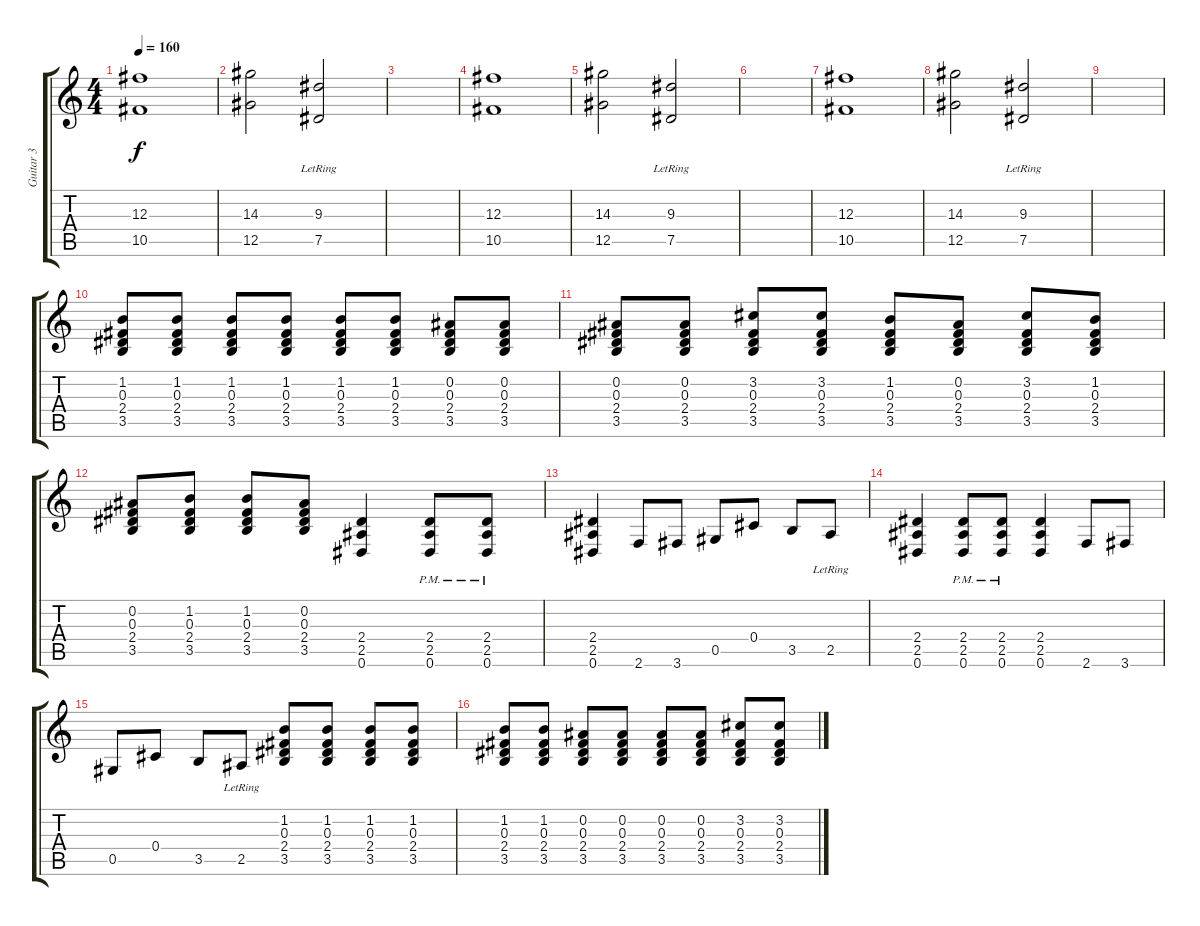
\track ("Guitar 3" "Guitar 3") {instrument distortionguitar}
\staff {score tabs}
\tuning (Eb4 Bb3 Gb3 Db3 Ab2 Eb2) {hide}
\ts (4 4)
\tempo 160
\clef g2
\ks c
(12.3 10.5).1{dy f} |
(14.3 12.5).2 (9.3{lr} 7.5{lr}).2 |
|
(12.3 10.5).1 |
(14.3 12.5).2 (9.3{lr} 7.5{lr}).2 |
|
(12.3 10.5).1 |
(14.3 12.5).2 (9.3{lr} 7.5{lr}).2 |
|
(1.2 0.3 2.4 3.5).8 (1.2 0.3 2.4 3.5).8 (1.2 0.3 2.4 3.5).8 (1.2 0.3 2.4 3.5).8 (1.2 0.3 2.4 3.5).8 (1.2 0.3 2.4 3.5).8 (0.2 0.3 2.4 3.5).8 (0.2 0.3 2.4 3.5).8 |
(0.2 0.3 2.4 3.5).8 (0.2 0.3 2.4 3.5).8 (3.2 0.3 2.4 3.5).8 (3.2 0.3 2.4 3.5).8 (1.2 0.3 2.4 3.5).8 (0.2 0.3 2.4 3.5).8 (3.2 0.3 2.4 3.5).8 (1.2 0.3 2.4 3.5).8 |
(0.2 0.3 2.4 3.5).8 (1.2 0.3 2.4 3.5).8 (1.2 0.3 2.4 3.5).8 (0.2 0.3 2.4 3.5).8 (2.4 2.5 0.6).4 (2.4{pm} 2.5{pm} 0.6{pm}).8 (2.4{pm} 2.5{pm} 0.6{pm}).8 |
(2.4 2.5 0.6).4 2.6.8 3.6.8 0.5.8 0.4.8 3.5.8 2.5{lr}.8 |
(2.4 2.5 0.6).4 (2.4{pm} 2.5{pm} 0.6{pm}).8 (2.4{pm} 2.5{pm} 0.6{pm}).8 (2.4 2.5 0.6).4 2.6.8 3.6.8 |
0.5.8 0.4.8 3.5.8 2.5{lr}.8 (1.2 0.3 2.4 3.5).8 (1.2 0.3 2.4 3.5).8 (1.2 0.3 2.4 3.5).8 (1.2 0.3 2.4 3.5).8 |
(1.2 0.3 2.4 3.5).8 (1.2 0.3 2.4 3.5).8 (0.2 0.3 2.4 3.5).8 (0.2 0.3 2.4 3.5).8 (0.2 0.3 2.4 3.5).8 (0.2 0.3 2.4 3.5).8 (3.2 0.3 2.4 3.5).8 (3.2 0.3 2.4 3.5).8
